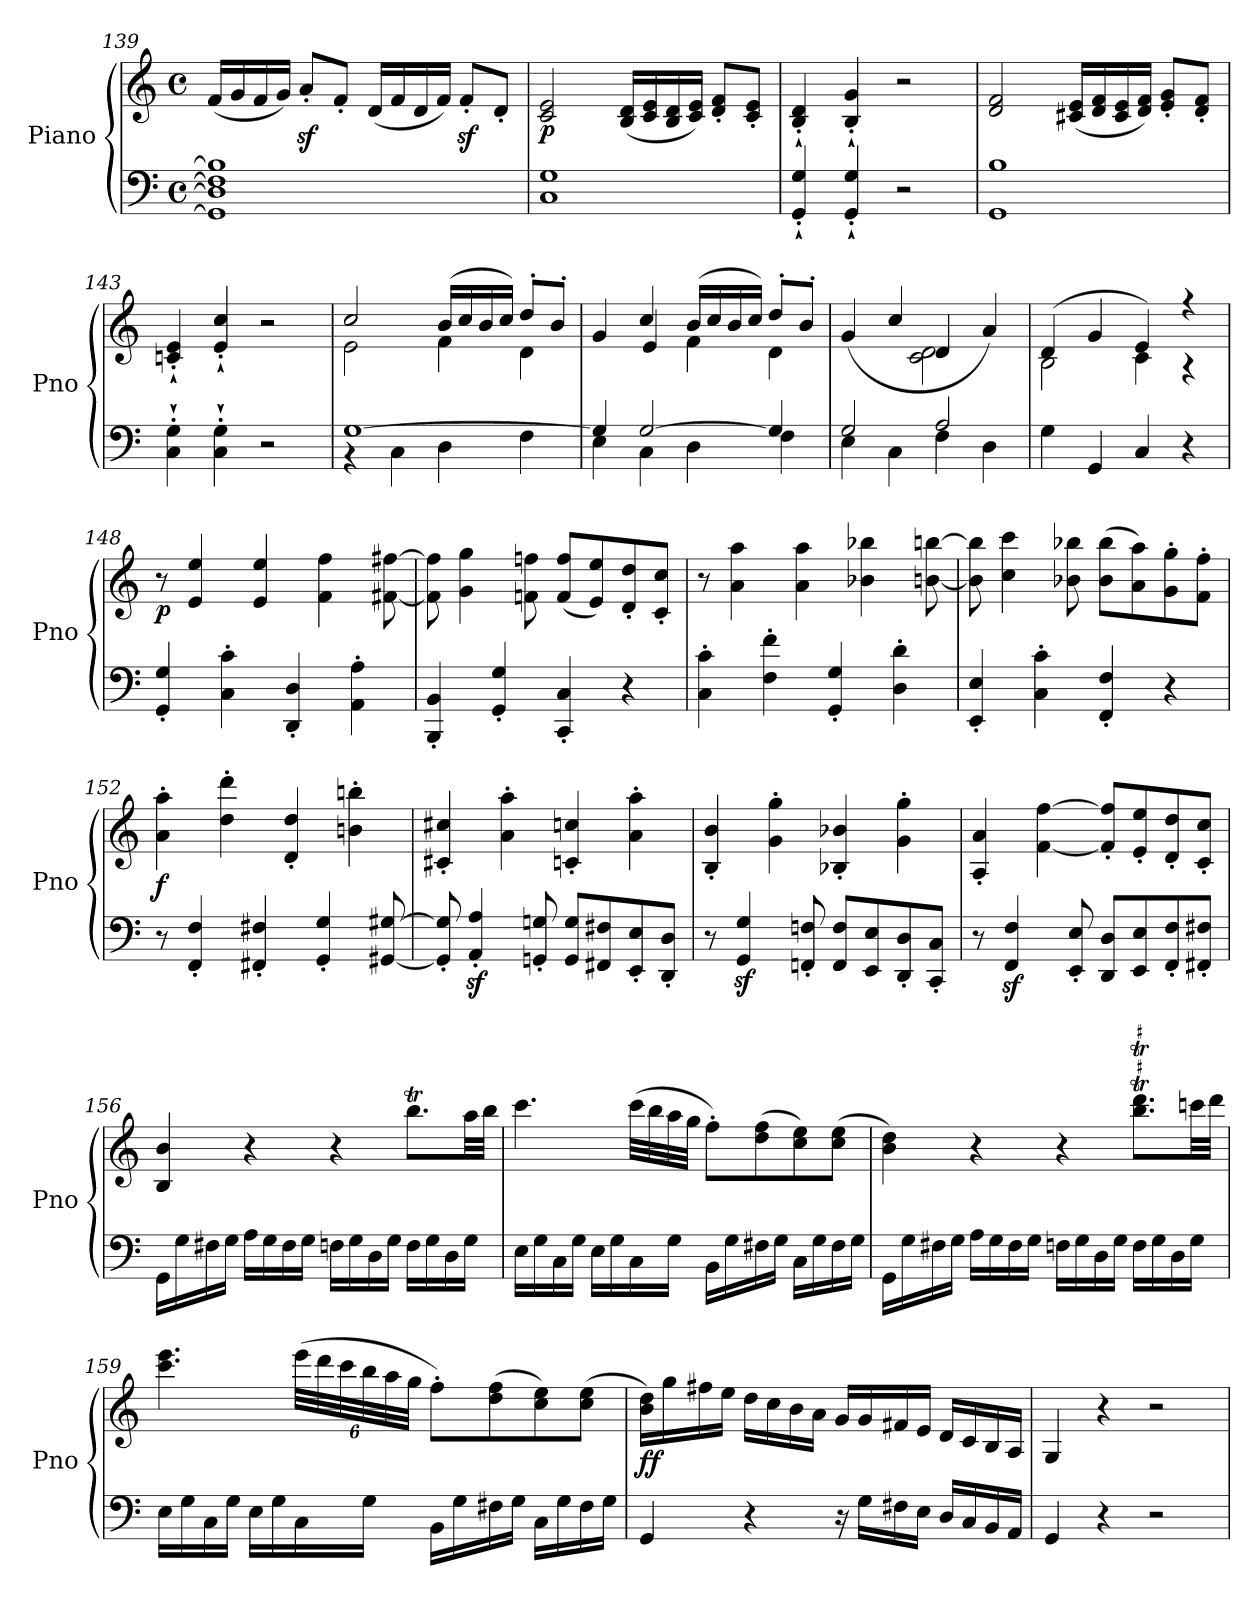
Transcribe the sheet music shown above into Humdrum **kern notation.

**kern	**kern	**dynam
*part1	*part1	*part1
*staff2	*staff1	*staff1/2
*I"Piano	*	*
*I'Pno	*	*
*clefF4	*clefG2	*
*k[]	*k[]	*
*M4/4	*M4/4	*
*met(c)	*met(c)	*
=139	=139	=139
1GG] 1D] 1F] 1B]	(<16f/LL	.
.	16g/	.
.	16f/	.
.	16g/JJ)	.
.	8az<'/L	.
.	8f'/J	.
.	(<16d/LL	.
.	16f/	.
.	16d/	.
.	16f/JJ)	.
.	8fz<'/L	.
.	8d'/J	.
=140	=140	=140
!	!	!LO:DY:b
1C 1G	2c/ 2e/	p
.	(<16B/ 16d/LL	.
.	16c/ 16e/	.
.	16B/ 16d/	.
.	16c/ 16e/JJ)	.
.	8d/' 8f/'L	.
.	8c/' 8e/'J	.
=141	=141	=141
4GG/'` 4G/'`	4B/'` 4d/'`	.
4GG/'` 4G/'`	4B/'` 4g/'`	.
2r	2r	.
=142	=142	=142
1GG 1B	2d/ 2f/	.
.	(<16c#X/ 16e/LL	.
.	16d/ 16f/	.
.	16c#/ 16e/	.
.	16d/ 16f/JJ)	.
.	8e/' 8g/'L	.
.	8d/' 8f/'J	.
!!LO:LB:g=z
=143	=143	=143
4C\'` 4G\'`	4cn/'` 4e/'`	.
4C\'` 4G\'`	4e/'` 4cc/'`	.
2r	2r	.
=144	=144	=144
*^	*^	*
[1G	4rBB	2cc/	2e\	.
.	4C\	.	.	.
.	4D\	(>16b/LL	4f\	.
.	.	16cc/	.	.
.	.	16b/	.	.
.	.	16cc/JJ)	.	.
.	4F\	8dd'/L	4d\	.
.	.	8b'/J	.	.
=145	=145	=145	=145	=145
4G/]	4E\	4g/	4ryy	.
[2G/	4C\	4cc/	4e/	.
.	4D\	(>16b/LL	4f\	.
.	.	16cc/	.	.
.	.	16b/	.	.
.	.	16cc/JJ)	.	.
4G/]	4F\	8dd'/L	4d\	.
.	.	8b'/J	.	.
=146	=146	=146	=146	=146
2G/	4E\	(>4g/	2ryy	.
.	4C\	4cc/	.	.
2A/	4F\	4d/	2c\ 2d\	.
.	4D\	4a/)	.	.
*v	*v	*	*	*
=147	=147	=147	=147
4G\	(>4d/	2B\	.
4GG/	4g/	.	.
4C/	4e/)	4c\	.
4r	4r	4r	.
=148	=148	=148	=148
!	!	!	!LO:DY:b
*	*v	*v	*
4GG/' 4G/'	8r	p
.	4e/ 4ee/	.
4C\' 4c\'	.	.
.	4e/ 4ee/	.
4DD/' 4D/'	.	.
.	4f\ 4ff\	.
4AA\' 4A\'	.	.
.	[8f#X\ [8ff#X\	.
!!LO:LB:g=z
=149	=149	=149
4BBB/' 4BB/'	8f#\] 8ff#\]	.
.	4g\ 4gg\	.
4GG/' 4G/'	.	.
.	8fn\ 8ffn\	.
4CC/' 4C/'	(<8f/ 8ff/L	.
.	8e/ 8ee/)	.
4r	8d/' 8dd/'	.
.	8c/' 8cc/'J	.
=150	=150	=150
4C\' 4c\'	8r	.
.	4a\ 4aa\	.
4F\' 4f\'	.	.
.	4a\ 4aa\	.
4GG/' 4G/'	.	.
.	4b-X\ 4bb-X\	.
4D\' 4d\'	.	.
.	[8bn\ [8bbn\	.
=151	=151	=151
4EE/' 4E/'	8b\] 8bb\]	.
.	4cc\ 4ccc\	.
4C\' 4c\'	.	.
.	8b-X\ 8bb-X\	.
4FF/' 4F/'	(>8b-\ 8bb-\L	.
.	8a\ 8aa\)	.
4r	8g\' 8gg\'	.
.	8f\' 8ff\'J	.
=152	=152	=152
!	!	!LO:DY:b
8r	4a\' 4aa\'	f
4FF/' 4F/'	.	.
.	4dd\' 4ddd\'	.
4FF#X/' 4F#X/'	.	.
.	4d/' 4dd/'	.
4GG/' 4G/'	.	.
.	4bn\' 4bbn\'	.
[8GG#X/ [8G#X/	.	.
=153	=153	=153
8GG#/]' 8G#/]'	4c#X/' 4cc#X/'	.
4AA/z<' 4A/z<'	.	.
.	4a\' 4aa\'	.
8GGn/' 8Gn/'	.	.
8GG/ 8G/L	4cn/' 4ccn/'	.
8FF#X/ 8F#X/	.	.
8EE/' 8E/'	4a\' 4aa\'	.
8DD/' 8D/'J	.	.
!!LO:LB:g=z
=154	=154	=154
8r	4B/' 4b/'	.
4GG/z< 4G/z<	.	.
.	4g\' 4gg\'	.
8FFn/' 8Fn/'	.	.
8FF/ 8F/L	4B-X/' 4b-X/'	.
8EE/ 8E/	.	.
8DD/' 8D/'	4g\' 4gg\'	.
8CC/' 8C/'J	.	.
=155	=155	=155
8r	4A/' 4a/'	.
4FF/z< 4F/z<	.	.
.	[4f\ [4ff\	.
8EE/' 8E/'	.	.
8DD/ 8D/L	8f/]' 8ff/]'L	.
8EE/ 8E/	8e/' 8ee/'	.
8FF/' 8F/'	8d/' 8dd/'	.
8FF#X/' 8F#X/'J	8c/' 8cc/'J	.
=156	=156	=156
16GG\LL	4B/ 4b/	.
16G\	.	.
16F#X\	.	.
16G\JJ	.	.
16A\LL	4r	.
16G\	.	.
16F#\	.	.
16G\JJ	.	.
16Fn\LL	4r	.
16G\	.	.
16D\	.	.
16G\JJ	.	.
16F\LL	8.bbt\L	.
16G\	.	.
16D\	.	.
16G\JJ	32aa\LL	.
.	32bb\JJJ	.
!!LO:LB:g=z
=157	=157	=157
16E\LL	4.ccc\	.
16G\	.	.
16C\	.	.
16G\JJ	.	.
16E\LL	.	.
16G\	.	.
16C\	(>32ccc\LLL	.
.	32bb\	.
16G\JJ	32aa\	.
.	32gg\JJJ	.
16BB\LL	8ff'\L)	.
16G\	.	.
16F#X\	(>8dd\ 8ff\	.
16G\JJ	.	.
16C\LL	8cc\ 8ee\)	.
16G\	.	.
16F#\	(>8cc\ 8ee\J	.
16G\JJ	.	.
=158	=158	=158
16GG\LL	4b\ 4dd\)	.
16G\	.	.
16F#X\	.	.
16G\JJ	.	.
16A\LL	4r	.
16G\	.	.
16F#\	.	.
16G\JJ	.	.
16Fn\LL	4r	.
16G\	.	.
16D\	.	.
16G\JJ	.	.
16F\LL	8.bb\T 8.ddd\TL	.
16G\	.	.
16D\	.	.
16G\JJ	32ccc\LL	.
.	32ddd\JJJ	.
!!LO:PB:g=z
=159	=159	=159
16E\LL	4.ccc\ 4.eee\	.
16G\	.	.
16C\	.	.
16G\JJ	.	.
16E\LL	.	.
16G\	.	.
*	*Xbrackettup	*
16C\	(>48eee\LLL	.
.	48ddd\	.
.	48ccc\	.
16G\JJ	48bb\	.
.	48aa\	.
.	48gg\JJJ	.
16BB\LL	8ff'\L)	.
16G\	.	.
16F#X\	(>8dd\ 8ff\	.
16G\JJ	.	.
16C\LL	8cc\ 8ee\)	.
16G\	.	.
16F#\	(>8cc\ 8ee\J	.
16G\JJ	.	.
=160	=160	=160
!	!	!LO:DY:b
4GG/	16b\ 16dd\LL)	ff
.	16gg\	.
.	16ff#X\	.
.	16ee\JJ	.
4r	16dd\LL	.
.	16cc\	.
.	16b\	.
.	16a\JJ	.
16r	16g/LL	.
16G\LL	16g/	.
16F#X\	16f#X/	.
16E\JJ	16e/JJ	.
16D/LL	16d/LL	.
16C/	16c/	.
16BB/	16B/	.
16AA/JJ	16A/JJ	.
=161	=161	=161
4GG/	4G/	.
4r	4r	.
2r	2r	.
=	=	=
*-	*-	*-
